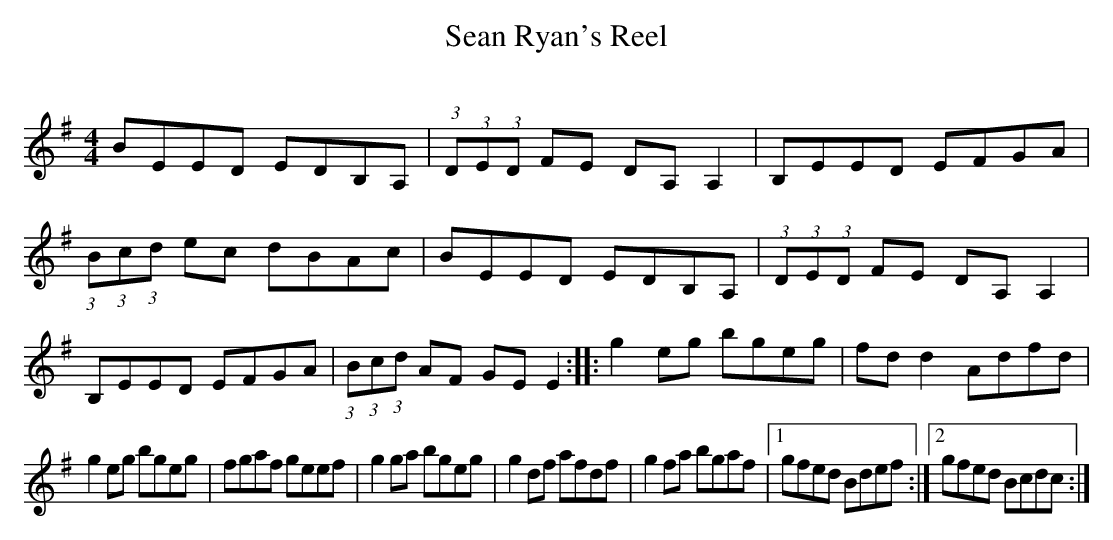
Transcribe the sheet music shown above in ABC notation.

X:1
T:Sean Ryan's Reel
C:
M:4/4
L:1/8
K:Em
BEED EDB,A, |(3:2:1D(3:2:1E(3:2:1D FE DA, A,2 |B,EED EFGA |(3:2:1B(3:2:1c(3:2:1d ec dBAc |BEED EDB,A, |(3:2:1D(3:2:1E(3:2:1D FE DA, A,2 |B,EED EFGA |(3:2:1B(3:2:1c(3:2:1d AF GE E2 ::g2 eg bgeg |fd d2 Adfd |
g2 eg bgeg |fgaf geef |g2 ga bgeg |g2 df afdf |g2 fa bgaf |[1gfed Bdef :|[2gfed Bcdc :|
